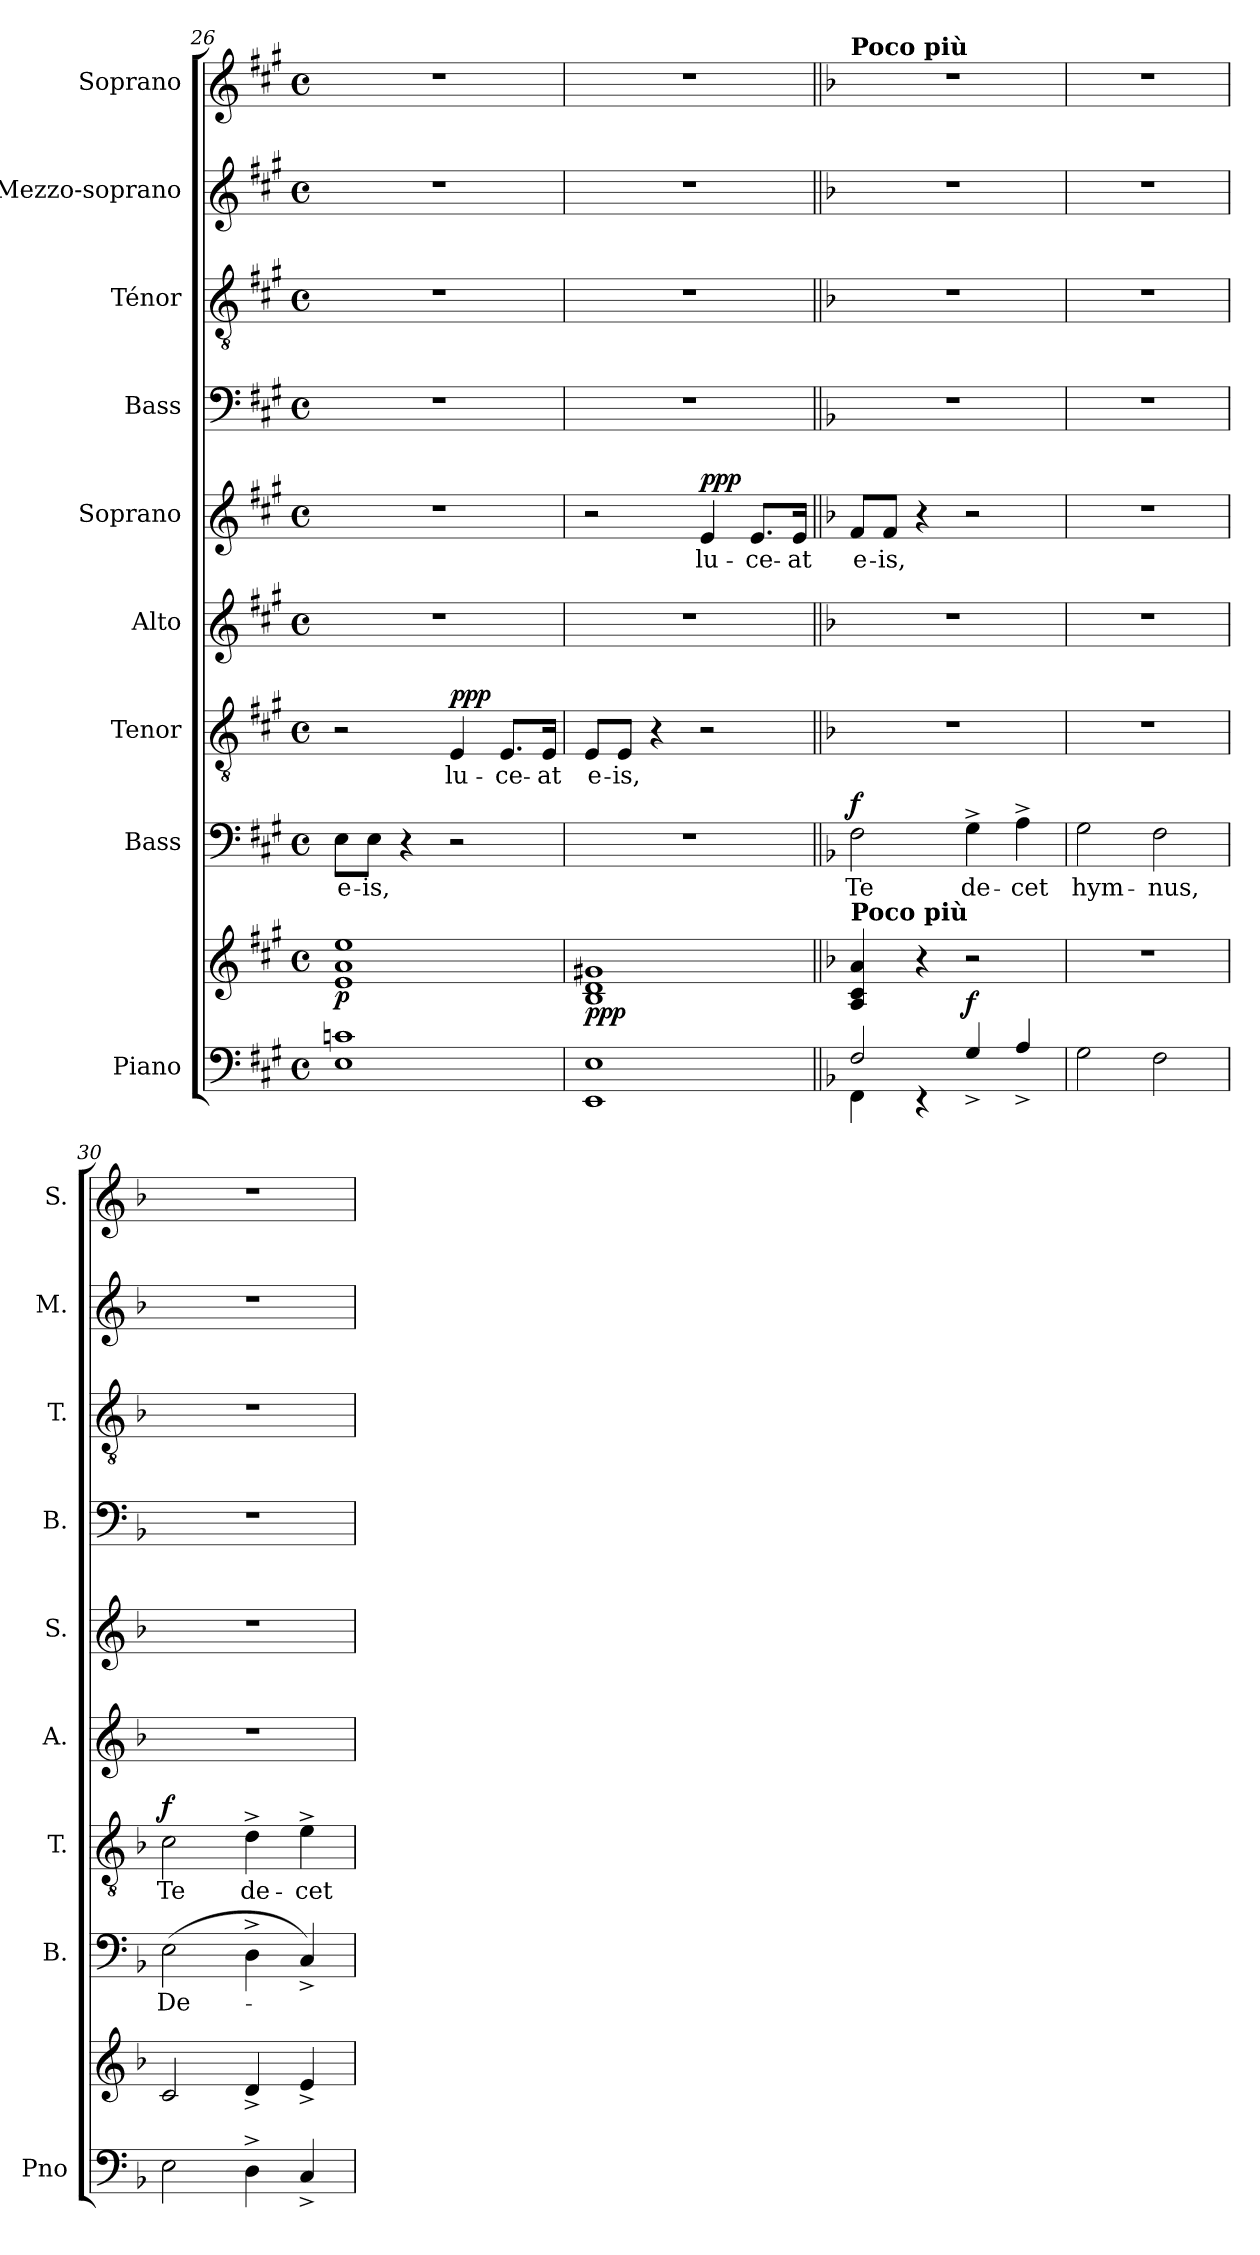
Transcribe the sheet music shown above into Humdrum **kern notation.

**kern	**kern	**dynam	**kern	**text	**dynam	**kern	**text	**dynam	**kern	**kern	**text	**dynam	**kern	**kern	**kern	**kern
*part9	*part9	*part9	*part8	*part8	*part8	*part7	*part7	*part7	*part6	*part5	*part5	*part5	*part4	*part3	*part2	*part1
*staff10	*staff9	*staff9/10	*staff8	*staff8	*staff8	*staff7	*staff7	*staff7	*staff6	*staff5	*staff5	*staff5	*staff4	*staff3	*staff2	*staff1
*I"Piano	*	*	*I"Bass	*	*	*I"Tenor	*	*	*I"Alto	*I"Soprano	*	*	*I"Bass	*I"Ténor	*I"Mezzo-soprano	*I"Soprano
*I'Pno	*	*	*I'B.	*	*	*I'T.	*	*	*I'A.	*I'S.	*	*	*I'B.	*I'T.	*I'M.	*I'S.
*clefF4	*clefG2	*	*clefF4	*	*	*clefGv2	*	*	*clefG2	*clefG2	*	*	*clefF4	*clefGv2	*clefG2	*clefG2
*k[f#c#g#]	*k[f#c#g#]	*	*k[f#c#g#]	*	*	*k[f#c#g#]	*	*	*k[f#c#g#]	*k[f#c#g#]	*	*	*k[f#c#g#]	*k[f#c#g#]	*k[f#c#g#]	*k[f#c#g#]
*M4/4	*M4/4	*	*M4/4	*	*	*M4/4	*	*	*M4/4	*M4/4	*	*	*M4/4	*M4/4	*M4/4	*M4/4
*met(c)	*met(c)	*	*met(c)	*	*	*met(c)	*	*	*met(c)	*met(c)	*	*	*met(c)	*met(c)	*met(c)	*met(c)
=26	=26	=26	=26	=26	=26	=26	=26	=26	=26	=26	=26	=26	=26	=26	=26	=26
!	!	!LO:DY:b	!	!LO:LY:b	!	!	!	!	!	!	!	!	!	!	!	!
1E 1cn	1e 1a 1ee	p	8E\L	e-	.	2r	.	.	1r	1r	.	.	1r	1r	1r	1r
!	!	!	!	!LO:LY:b	!	!	!	!	!	!	!	!	!	!	!	!
.	.	.	8E\J	-is,	.	.	.	.	.	.	.	.	.	.	.	.
.	.	.	4r	.	.	.	.	.	.	.	.	.	.	.	.	.
!	!	!	!	!	!	!	!LO:LY:b	!LO:DY:a	!	!	!	!	!	!	!	!
.	.	.	2r	.	.	4E/	lu-	ppp	.	.	.	.	.	.	.	.
!	!	!	!	!	!	!	!LO:LY:b	!	!	!	!	!	!	!	!	!
.	.	.	.	.	.	8.E/L	-ce-	.	.	.	.	.	.	.	.	.
!	!	!	!	!	!	!	!LO:LY:b	!	!	!	!	!	!	!	!	!
.	.	.	.	.	.	16E/Jk	-at	.	.	.	.	.	.	.	.	.
=27	=27	=27	=27	=27	=27	=27	=27	=27	=27	=27	=27	=27	=27	=27	=27	=27
!	!	!LO:DY:b	!	!	!	!	!LO:LY:b	!	!	!	!	!	!	!	!	!
1EE 1E	1B 1d 1g#X	ppp	1r	.	.	8E/L	e-	.	1r	2r	.	.	1r	1r	1r	1r
!	!	!	!	!	!	!	!LO:LY:b	!	!	!	!	!	!	!	!	!
.	.	.	.	.	.	8E/J	-is,	.	.	.	.	.	.	.	.	.
.	.	.	.	.	.	4r	.	.	.	.	.	.	.	.	.	.
!	!	!	!	!	!	!	!	!	!	!	!LO:LY:b	!LO:DY:a	!	!	!	!
.	.	.	.	.	.	2r	.	.	.	4e/	lu-	ppp	.	.	.	.
!	!	!	!	!	!	!	!	!	!	!	!LO:LY:b	!	!	!	!	!
.	.	.	.	.	.	.	.	.	.	8.e/L	-ce-	.	.	.	.	.
!	!	!	!	!	!	!	!	!	!	!	!LO:LY:b	!	!	!	!	!
.	.	.	.	.	.	.	.	.	.	16e/Jk	-at	.	.	.	.	.
!!LO:PB:g=z
=28||	=28||	=28||	=28||	=28||	=28||	=28||	=28||	=28||	=28||	=28||	=28||	=28||	=28||	=28||	=28||	=28||
*k[b-]	*k[b-]	*	*k[b-]	*	*	*k[b-]	*	*	*k[b-]	*k[b-]	*	*	*k[b-]	*k[b-]	*k[b-]	*k[b-]
*	*MM88	*	*	*	*	*	*	*	*	*	*	*	*	*	*	*MM88
*^	*	*	*	*	*	*	*	*	*	*	*	*	*	*	*	*
!	!	!	!	!	!	!	!	!	!	!	!	!	!	!	!	!	!LO:TX:a:B:t=Poco più
!	!	!LO:TX:a:B:t=Poco più	!	!	!	!	!	!	!	!	!	!	!	!	!	!	!
!	!	!	!	!	!LO:LY:b	!LO:DY:a	!	!	!	!	!	!LO:LY:b	!	!	!	!	!
2F/	4FF\	4A/ 4c/ 4a/	.	2F\	Te	f	1r	.	.	1r	8f/L	e-	.	1r	1r	1r	1r
!	!	!	!	!	!	!	!	!	!	!	!	!LO:LY:b	!	!	!	!	!
.	.	.	.	.	.	.	.	.	.	.	8f/J	-is,	.	.	.	.	.
.	4r	4r	.	.	.	.	.	.	.	.	4r	.	.	.	.	.	.
!	!	!	!LO:DY:a=2	!	!LO:LY:b	!	!	!	!	!	!	!	!	!	!	!	!
4G^/	2ryy	2r	f	4G^\	de-	.	.	.	.	.	2r	.	.	.	.	.	.
!	!	!	!	!	!LO:LY:b	!	!	!	!	!	!	!	!	!	!	!	!
4A^/	.	.	.	4A^\	-cet	.	.	.	.	.	.	.	.	.	.	.	.
*v	*v	*	*	*	*	*	*	*	*	*	*	*	*	*	*	*	*
=29	=29	=29	=29	=29	=29	=29	=29	=29	=29	=29	=29	=29	=29	=29	=29	=29
!	!	!	!	!LO:LY:b	!	!	!	!	!	!	!	!	!	!	!	!
2G\	1r	.	2G\	hym-	.	1r	.	.	1r	1r	.	.	1r	1r	1r	1r
!	!	!	!	!LO:LY:b	!	!	!	!	!	!	!	!	!	!	!	!
2F\	.	.	2F\	-nus,	.	.	.	.	.	.	.	.	.	.	.	.
=30	=30	=30	=30	=30	=30	=30	=30	=30	=30	=30	=30	=30	=30	=30	=30	=30
!	!	!	!	!LO:LY:b	!	!	!LO:LY:b	!LO:DY:a	!	!	!	!	!	!	!	!
2E\	2c/	.	(2E\	De-	.	2c\	Te	f	1r	1r	.	.	1r	1r	1r	1r
!	!	!	!	!	!	!	!LO:LY:b	!	!	!	!	!	!	!	!	!
4D^\	4d^/	.	4D^\	.	.	4d^\	de-	.	.	.	.	.	.	.	.	.
!	!	!	!	!	!	!	!LO:LY:b	!	!	!	!	!	!	!	!	!
4C^/	4e^/	.	4C^/)	.	.	4e^\	-cet	.	.	.	.	.	.	.	.	.
=	=	=	=	=	=	=	=	=	=	=	=	=	=	=	=	=
*-	*-	*-	*-	*-	*-	*-	*-	*-	*-	*-	*-	*-	*-	*-	*-	*-
